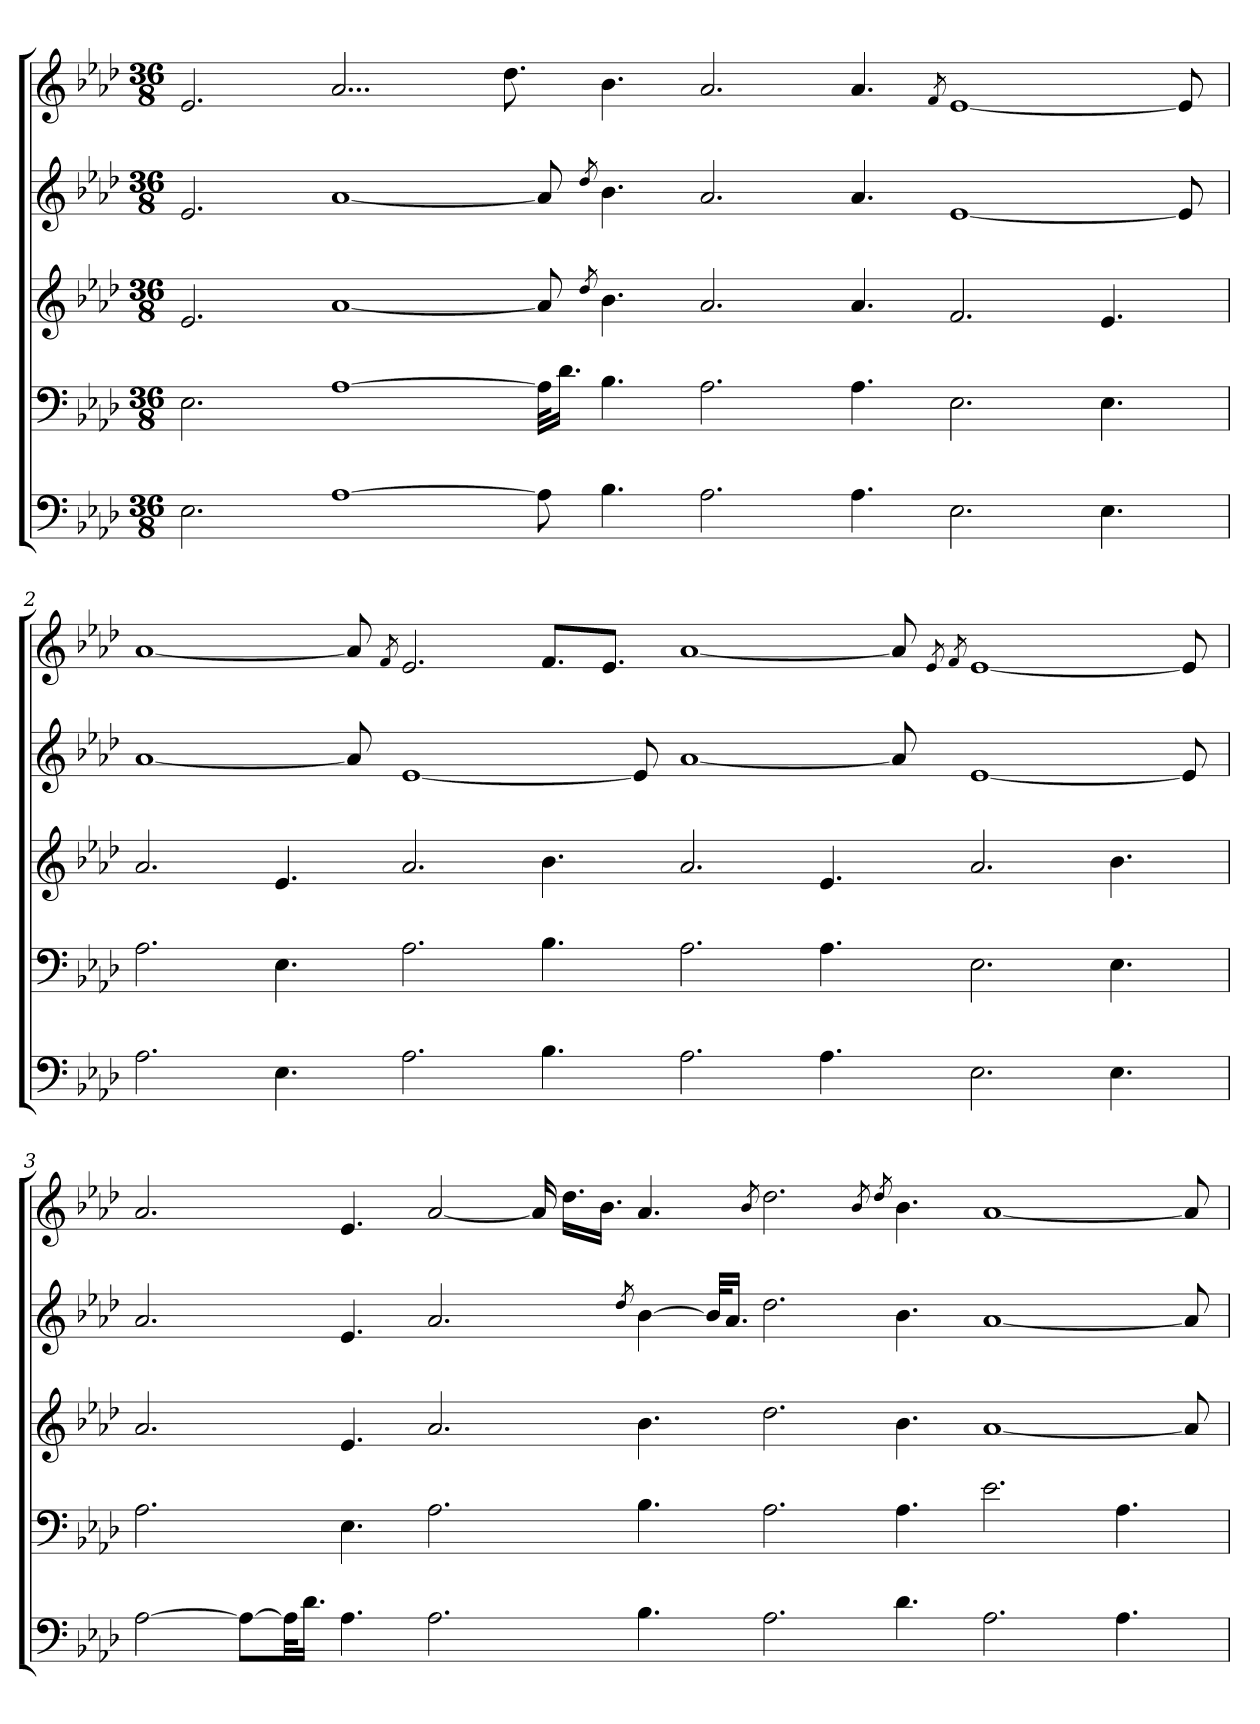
**kern	**kern	**kern	**kern	**kern
*part5	*part4	*part3	*part2	*part1
*staff5	*staff4	*staff3	*staff2	*staff1
*clefF4	*clefF4	*clefG2	*clefG2	*clefG2
*k[b-e-a-d-]	*k[b-e-a-d-]	*k[b-e-a-d-]	*k[b-e-a-d-]	*k[b-e-a-d-]
*M36/8	*M36/8	*M36/8	*M36/8	*M36/8
=1	=1	=1	=1	=1
2.E-	2.E-	2.e-	2.e-	2.e-
[1A-	[1A-	[1a-	[1a-	2...a-
.	.	.	.	8.dd-
8A-]	32A-\KLL]	8a-]	8a-]	.
.	16.d-\JJ	.	.	.
.	.	8qdd-	8qdd-	.
4.B-	4.B-	4.b-	4.b-	4.b-
2.A-	2.A-	2.a-	2.a-	2.a-
4.A-	4.A-	4.a-	4.a-	4.a-
.	.	.	.	8qf
2.E-	2.E-	2.f	[1e-	[1e-
4.E-	4.E-	4.e-	.	.
.	.	.	8e-]	8e-]
=2	=2	=2	=2	=2
2.A-	2.A-	2.a-	[1a-	[1a-
4.E-	4.E-	4.e-	.	.
.	.	.	8a-]	8a-]
.	.	.	.	8qf
2.A-	2.A-	2.a-	[1e-	2.e-
4.B-	4.B-	4.b-	.	8.f/L
.	.	.	.	8.e-/J
.	.	.	8e-]	.
2.A-	2.A-	2.a-	[1a-	[1a-
4.A-	4.A-	4.e-	.	.
.	.	.	8a-]	8a-]
.	.	.	.	8qe-
.	.	.	.	8qf
2.E-	2.E-	2.a-	[1e-	[1e-
4.E-	4.E-	4.b-	.	.
.	.	.	8e-]	8e-]
=3	=3	=3	=3	=3
[2A-	2.A-	2.a-	2.a-	2.a-
8A-\L_	.	.	.	.
32A-\KL]	.	.	.	.
16.d-\JJ	.	.	.	.
4.A-	4.E-	4.e-	4.e-	4.e-
2.A-	2.A-	2.a-	2.a-	[2a-
.	.	.	.	16a-]
.	.	.	.	16.dd-\LL
.	.	.	.	16.b-\JJ
.	.	.	8qdd-	.
4.B-	4.B-	4.b-	[4b-	4.a-
.	.	.	32b-/KLL]	.
.	.	.	16.a-/JJ	.
.	.	.	.	8qb-
2.A-	2.A-	2.dd-	2.dd-	2.dd-
.	.	.	.	8qb-
.	.	.	.	8qdd-
4.d-	4.A-	4.b-	4.b-	4.b-
2.A-	2.e-	[1a-	[1a-	[1a-
4.A-	4.A-	.	.	.
.	.	8a-]	8a-]	8a-]
=	=	=	=	=
*-	*-	*-	*-	*-
